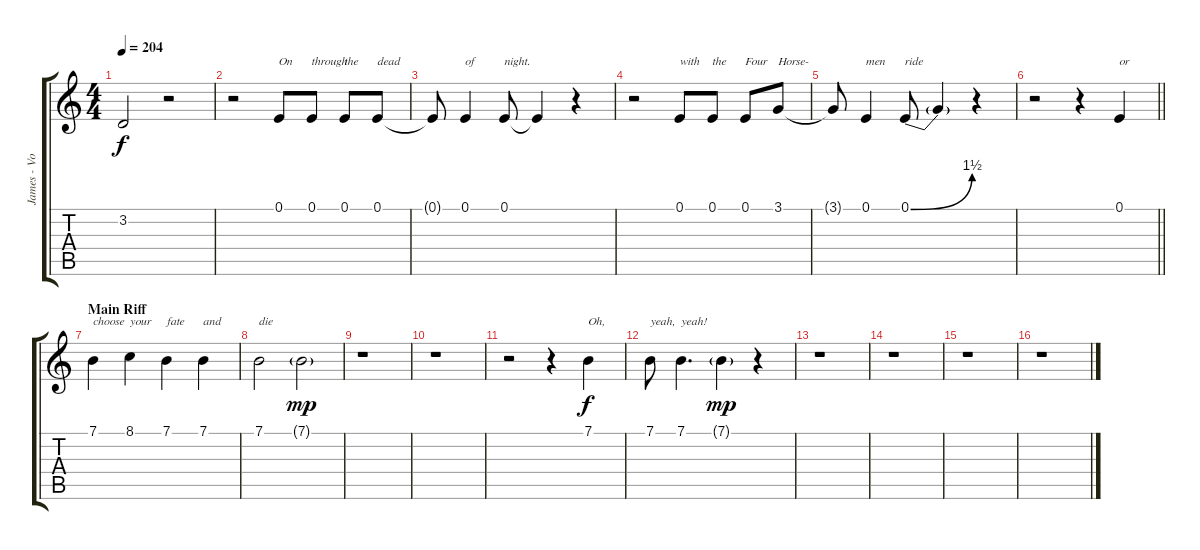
\track ("James - Voice" "James - Vo") {instrument lead2sawtooth}
\staff {score tabs}
\tuning (E4 B3 G3 D3 A2 E2) {hide}
\ts (4 4)
\tempo 204
\clef g2
\ks c
3.2{t}.2{dy f} r.2 |
r.2 0.1.8{txt "On"} 0.1.8{txt "through"} 0.1.8{txt "the"} 0.1.8{txt "dead"} |
0.1{t}.8 0.1.4{txt "of"} 0.1.8{txt "night."} 0.1{t}.4 r.4 |
r.2 0.1.8{txt "with"} 0.1.8{txt "the"} 0.1.8{txt "Four"} 3.1.8{txt "Horse-"} |
3.1{t}.8 0.1.4{txt "men"} 0.1{be (bend 0 0 60 6)}.8{txt "ride"} 0.1{t}.4 r.4 |
\barLineRight lightlight
r.2 r.4 0.1.4{txt "or"} |
\section ("" "Main Riff")
7.1.4{txt "choose"} 8.1.4{txt "your"} 7.1.4{txt "fate"} 7.1.4{txt "and"} |
7.1.2{txt "die"} 7.1{g}.2{dy mp} |
r.1 |
r.1 |
r.2 r.4 7.1.4{txt "Oh," dy f} |
7.1.8{txt "yeah,"} 7.1.4{d txt "yeah!"} 7.1{g}.4{dy mp} r.4 |
r.1 |
r.1 |
r.1 |
r.1
